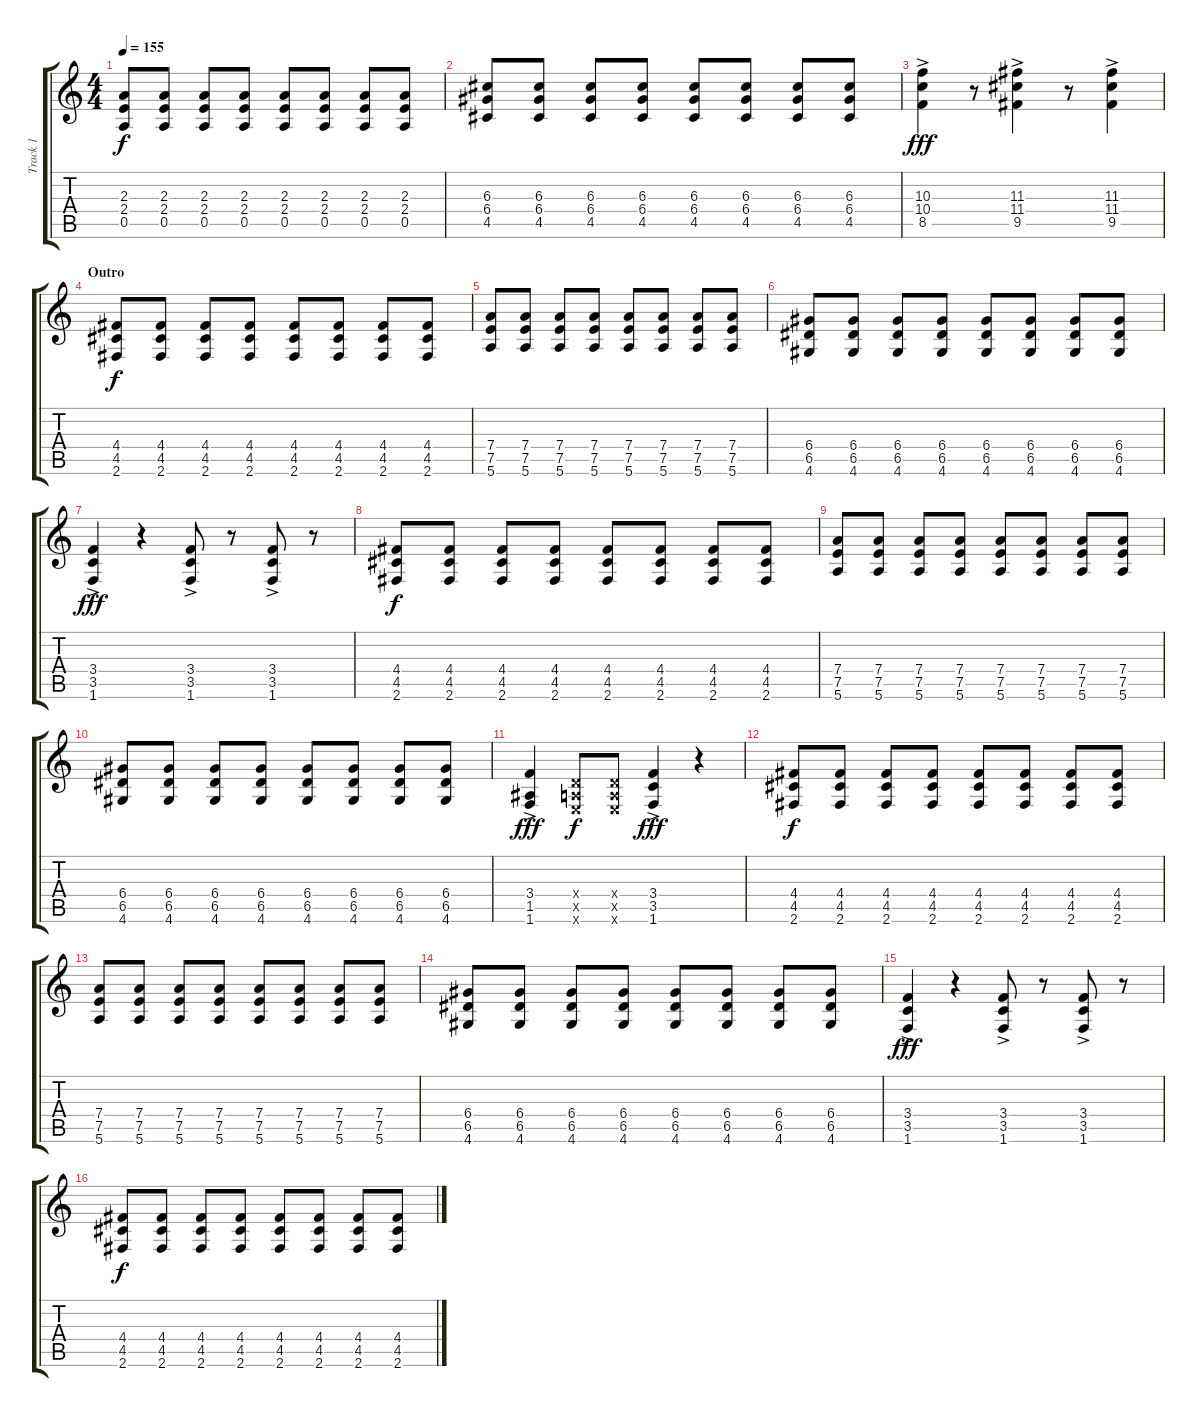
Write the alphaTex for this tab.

\track ("Track 1" "Track 1") {instrument distortionguitar}
\staff {score tabs}
\tuning (E4 B3 G3 D3 A2 E2) {hide}
\ts (4 4)
\tempo 155
\clef g2
\ks c
(2.3 2.4 0.5).8{dy f} (2.3 2.4 0.5).8 (2.3 2.4 0.5).8 (2.3 2.4 0.5).8 (2.3 2.4 0.5).8 (2.3 2.4 0.5).8 (2.3 2.4 0.5).8 (2.3 2.4 0.5).8 |
(6.3 6.4 4.5).8 (6.3 6.4 4.5).8 (6.3 6.4 4.5).8 (6.3 6.4 4.5).8 (6.3 6.4 4.5).8 (6.3 6.4 4.5).8 (6.3 6.4 4.5).8 (6.3 6.4 4.5).8 |
(10.3{ac} 10.4{ac} 8.5{ac}).4{dy fff} r.8 (11.3{ac} 11.4{ac} 9.5{ac}).4 r.8 (11.3{ac} 11.4{ac} 9.5{ac}).4 |
\section ("" "Outro")
(4.4 4.5 2.6).8{dy f} (4.4 4.5 2.6).8 (4.4 4.5 2.6).8 (4.4 4.5 2.6).8 (4.4 4.5 2.6).8 (4.4 4.5 2.6).8 (4.4 4.5 2.6).8 (4.4 4.5 2.6).8 |
(7.4 7.5 5.6).8 (7.4 7.5 5.6).8 (7.4 7.5 5.6).8 (7.4 7.5 5.6).8 (7.4 7.5 5.6).8 (7.4 7.5 5.6).8 (7.4 7.5 5.6).8 (7.4 7.5 5.6).8 |
(6.4 6.5 4.6).8 (6.4 6.5 4.6).8 (6.4 6.5 4.6).8 (6.4 6.5 4.6).8 (6.4 6.5 4.6).8 (6.4 6.5 4.6).8 (6.4 6.5 4.6).8 (6.4 6.5 4.6).8 |
(3.4{ac} 3.5{ac} 1.6{ac}).4{dy fff} r.4 (3.4{ac} 3.5{ac} 1.6{ac}).8 r.8 (3.4{ac} 3.5{ac} 1.6{ac}).8 r.8 |
(4.4 4.5 2.6).8{dy f} (4.4 4.5 2.6).8 (4.4 4.5 2.6).8 (4.4 4.5 2.6).8 (4.4 4.5 2.6).8 (4.4 4.5 2.6).8 (4.4 4.5 2.6).8 (4.4 4.5 2.6).8 |
(7.4 7.5 5.6).8 (7.4 7.5 5.6).8 (7.4 7.5 5.6).8 (7.4 7.5 5.6).8 (7.4 7.5 5.6).8 (7.4 7.5 5.6).8 (7.4 7.5 5.6).8 (7.4 7.5 5.6).8 |
(6.4 6.5 4.6).8 (6.4 6.5 4.6).8 (6.4 6.5 4.6).8 (6.4 6.5 4.6).8 (6.4 6.5 4.6).8 (6.4 6.5 4.6).8 (6.4 6.5 4.6).8 (6.4 6.5 4.6).8 |
(3.4{ac} 1.5{ac} 1.6{ac}).4{dy fff} (0.4{x} 0.5{x} 0.6{x}).8{dy f} (0.4{x} 0.5{x} 0.6{x}).8 (3.4{ac} 3.5{ac} 1.6{ac}).4{dy fff} r.4 |
(4.4 4.5 2.6).8{dy f} (4.4 4.5 2.6).8 (4.4 4.5 2.6).8 (4.4 4.5 2.6).8 (4.4 4.5 2.6).8 (4.4 4.5 2.6).8 (4.4 4.5 2.6).8 (4.4 4.5 2.6).8 |
(7.4 7.5 5.6).8 (7.4 7.5 5.6).8 (7.4 7.5 5.6).8 (7.4 7.5 5.6).8 (7.4 7.5 5.6).8 (7.4 7.5 5.6).8 (7.4 7.5 5.6).8 (7.4 7.5 5.6).8 |
(6.4 6.5 4.6).8 (6.4 6.5 4.6).8 (6.4 6.5 4.6).8 (6.4 6.5 4.6).8 (6.4 6.5 4.6).8 (6.4 6.5 4.6).8 (6.4 6.5 4.6).8 (6.4 6.5 4.6).8 |
(3.4{ac} 3.5{ac} 1.6{ac}).4{dy fff} r.4 (3.4{ac} 3.5{ac} 1.6{ac}).8 r.8 (3.4{ac} 3.5{ac} 1.6{ac}).8 r.8 |
(4.4 4.5 2.6).8{dy f} (4.4 4.5 2.6).8 (4.4 4.5 2.6).8 (4.4 4.5 2.6).8 (4.4 4.5 2.6).8 (4.4 4.5 2.6).8 (4.4 4.5 2.6).8 (4.4 4.5 2.6).8
